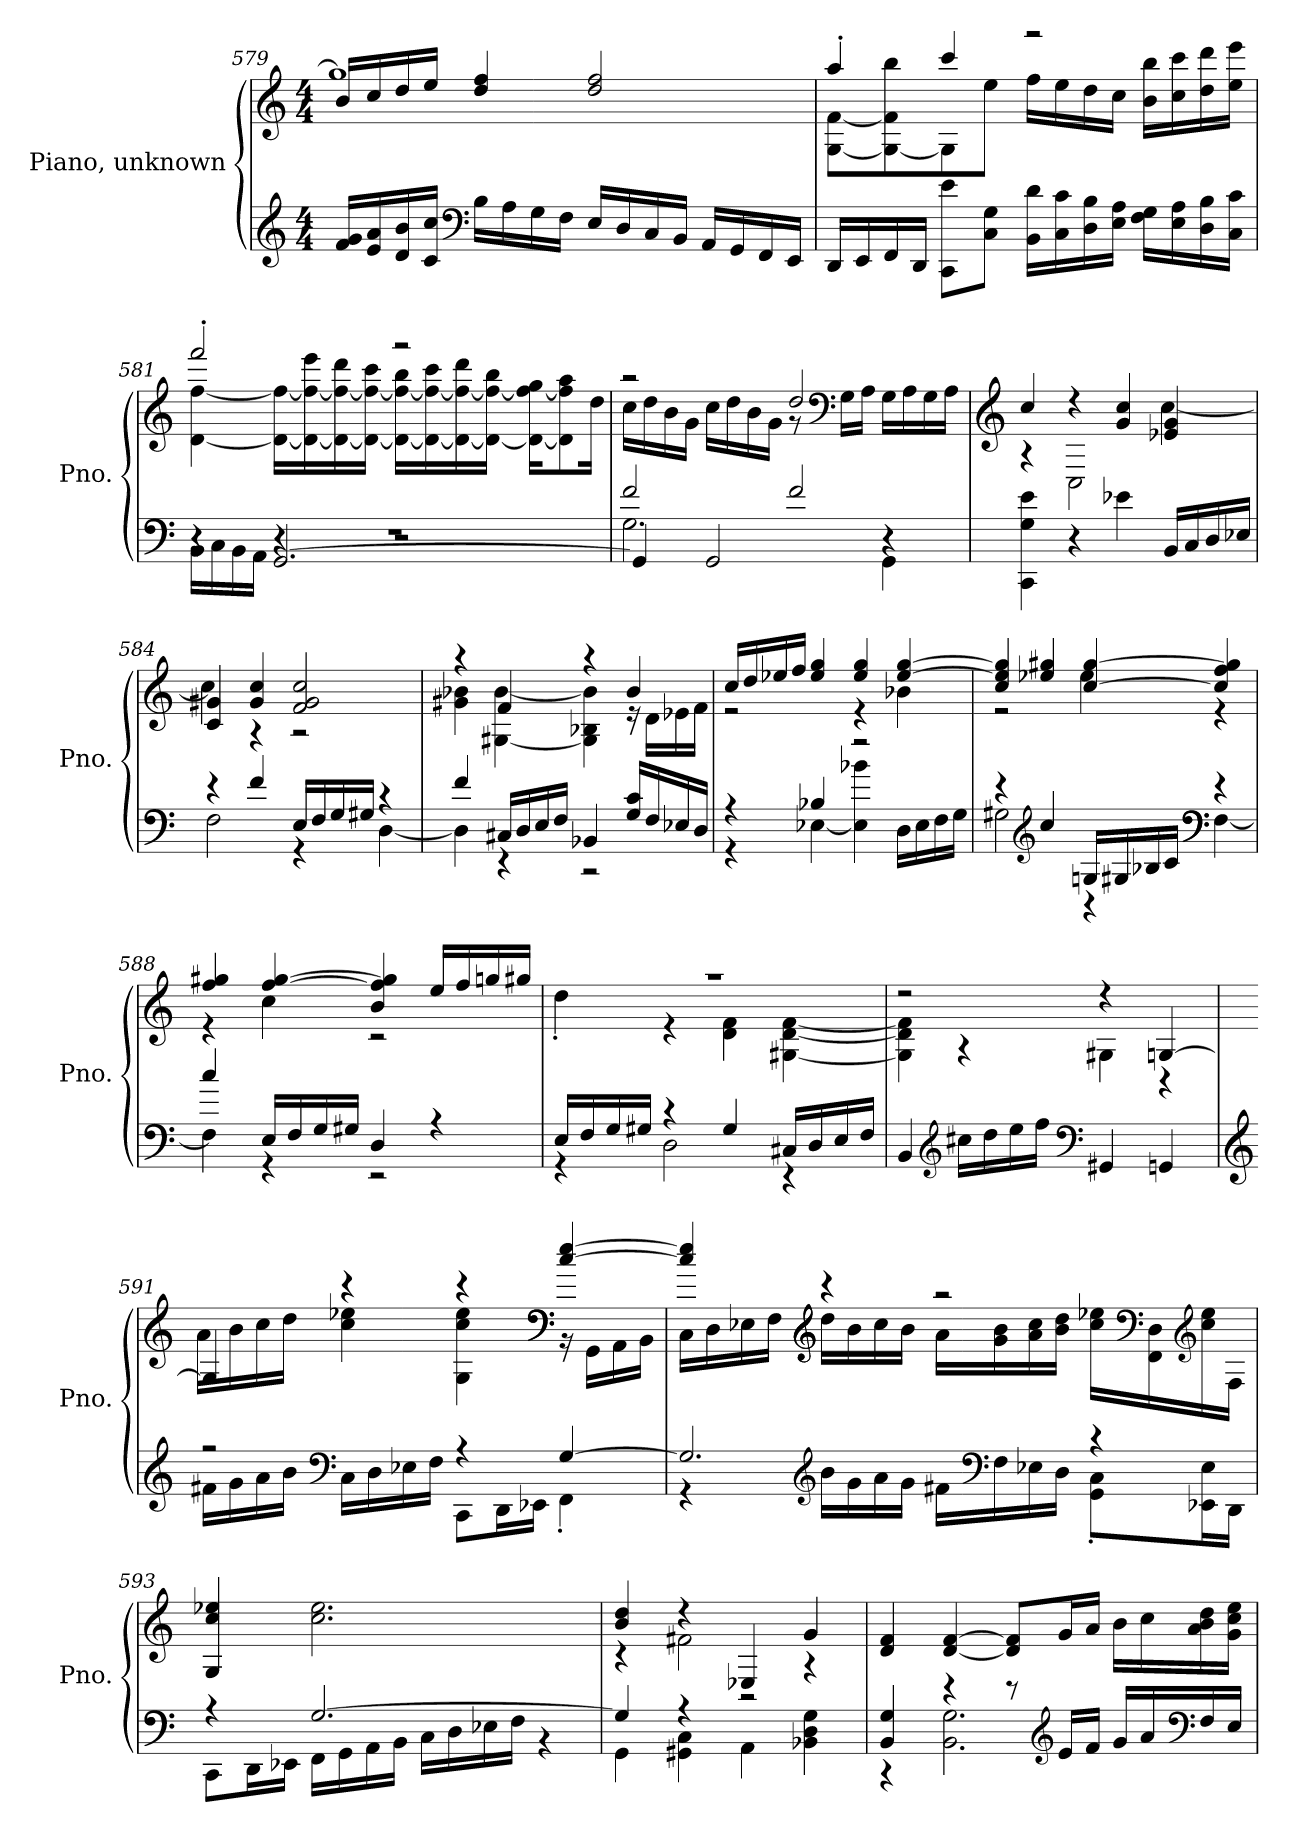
**kern	**kern
*part1	*part1
*staff2	*staff1
*I"Piano, unknown	*
*I'Pno.	*
*clefG2	*clefG2
*k[]	*k[]
*M4/4	*M4/4
=579	=579
*	*^
16f/ 16g/LL	16b/LL	1gg]
16e/ 16a/	16cc/	.
16d/ 16b/	16dd/	.
16c/ 16cc/JJ	16ee/JJ	.
*clefF4	*	*
16B\LL	4dd/ 4ff/	.
16A\	.	.
16G\	.	.
16F\JJ	.	.
16E/LL	2dd/ 2ff/	.
16D/	.	.
16C/	.	.
16BB/JJ	.	.
16AA/LL	.	.
16GG/	.	.
16FF/	.	.
16EE/JJ	.	.
!!LO:LB:g=z	!!
=580	=580	=580
16DD/LL	4aa'/	[8G\ [8f\L
16EE/	.	.
16FF/	.	8G\_ 8f\] 8bb\
16DD/JJ	.	.
8CC\ 8e\L	4ccc/	8G\]
8C\ 8G\J	.	8ee\J
16BB\ 16d\LL	2r	16ff\LL
16C\ 16c\	.	16ee\
16D\ 16B\	.	16dd\
16E\ 16A\JJ	.	16cc\JJ
16F\ 16G\LL	.	16b\ 16bb\LL
16E\ 16A\	.	16cc\ 16ccc\
16D\ 16B\	.	16dd\ 16ddd\
16C\ 16c\JJ	.	16ee\ 16eee\JJ
=581	=581	=581
*^	*	*
*	*^	*	*
1r	16BB\LL	4r	2fff'/	[4d\ [4ff\
.	16C\	.	.	.
.	16BB\	.	.	.
.	16AA\JJ	.	.	.
.	4r	[2.GG/	.	16d\_ 16ff\_LL
.	.	.	.	16d\_ 16ff\_ 16eee\
.	.	.	.	16d\_ 16ff\_ 16ddd\
.	.	.	.	16d\_ 16ff\_ 16ccc\JJ
.	2r	.	2r	16d\_ 16ff\_ 16bb\LL
.	.	.	.	16d\_ 16ff\_ 16ccc\
.	.	.	.	16d\_ 16ff\_ 16ddd\
.	.	.	.	16d\_ 16ff\_ 16bb\JJ
.	.	.	.	16d\_ 16ff\_ 16gg\KL
.	.	.	.	8d\] 8ff\] 8aa\
.	.	.	.	16dd\Jk
!!LO:LB:g=z	!!
=582	=582	=582	=582	=582
2f/	2.G\	4GG/]	2r	16cc\LL
.	.	.	.	16dd\
.	.	.	.	16b\
.	.	.	.	16g\JJ
.	.	2GG/	.	16cc\LL
.	.	.	.	16dd\
.	.	.	.	16b\
.	.	.	.	16g\JJ
2f/	.	.	2dd/	8r
*	*	*	*clefF4	*
.	.	.	.	16G\LL
.	.	.	.	16A\JJ
.	4GG\	4r	.	16G\LL
.	.	.	.	16A\
.	.	.	.	16G\
.	.	.	.	16A\JJ
*v	*v	*v	*	*
=583	=583	=583
*	*clefG2	*
4CC\ 4G\ 4e\	4cc/	4r
4r	4r	2C\
4e-X\	4g/ 4cc/	.
16BB/LL	4e-X/ 4g/	[4cc\
16C/	.	.
16D/	.	.
16E-X/JJ	.	.
=584	=584	=584
*^	*	*
4r	2F\	4c/ 4g#X/	4cc\]
4f/	.	4g#/ 4cc/	4r
16E/LL	4r	2f/ 2g#/ 2cc/	2r
16F/	.	.	.
16G/	.	.	.
16G#X/JJ	.	.	.
4r	[4D\	.	.
!!LO:LB:g=z	!!
=585	=585	=585	=585
4f/	4D\]	4r	4g#X\ 4b-X\
16C#X/LL	4r	4f/	[4G#X\ [4b-\
16D/	.	.	.
16E/	.	.	.
16F/JJ	.	.	.
4BB-X/	2r	4r	4G#\] 4B-X\ 4b-\]
16G/ 16c/LL	.	4b-/	16r
16F/	.	.	16d\LL
16E-X/	.	.	16e-X\
16D/JJ	.	.	16f\JJ
=586	=586	=586	=586
4r	4r	16cc/LL	2r
.	.	16dd/	.
.	.	16ee-X/	.
.	.	16ff/JJ	.
4B-X/	[4E-X\	4ee-/ 4gg/	.
2r	4E-\] 4b-X\	4ee-/ 4gg/	4r
.	16D\LL	[4ee-/ [4gg/	4b-X\
.	16E-\	.	.
.	16F\	.	.
.	16G\JJ	.	.
=587	=587	=587	=587
4r	2G#X\	4cc/ 4ee-/] 4gg/]	2r
*clefG2	*	*	*
4cc/	.	4ee-X/ 4gg#X/	.
16Gn/LL	4r	[4cc/ [4gg#/	4ee-\
16G#X/	.	.	.
16B-X/	.	.	.
16c/JJ	.	.	.
*clefF4	*	*	*
4r	[4F\	4cc/] 4ff/ 4gg#/]	4r
!!LO:LB:g=z	!!
=588	=588	=588	=588
4cc/	4F\]	4ff/ 4gg#X/	4r
16E/LL	4r	[4ff/ [4gg#/	4cc\
16F/	.	.	.
16G/	.	.	.
16G#X/JJ	.	.	.
4D/	2r	4b/ 4ff/] 4gg#/]	2r
4r	.	16ee/LL	.
.	.	16ff/	.
.	.	16ggn/	.
.	.	16gg#X/JJ	.
=589	=589	=589	=589
16E/LL	4r	1r	4dd'\
16F/	.	.	.
16G/	.	.	.
16G#X/JJ	.	.	.
4r	2D\	.	4r
4G#/	.	.	4d\ 4f\
16C#X/LL	4r	.	[4G#X\ [4d\ [4f\
16D/	.	.	.
16E/	.	.	.
16F/JJ	.	.	.
*v	*v	*	*
=590	=590	=590
4BB/	2r	4G#\] 4d\] 4f\]
*clefG2	*	*
16cc#X\LL	.	4r
16dd\	.	.
16ee\	.	.
16ff\JJ	.	.
*clefF4	*	*
4GG#X/	4r	4G#X\
4GGn/	[4Gn/	4r
!!LO:PB:g=z	!!
=591	=591	=591
*clefG2	*	*
*^	*	*
2r	16f#X\LL	4G/]	16a\LL
.	16g\	.	16b\
.	16a\	.	16cc\
.	16b\JJ	.	16dd\JJ
*clefF4	*	*	*
.	16C\LL	4r	4cc\ 4ee-X\
.	16D\	.	.
.	16E-X\	.	.
.	16F\JJ	.	.
4r	8CC\L	4r	4G\ 4cc\ 4ee-\
.	16DD\L	.	.
.	16EE-X\JJ	.	.
*	*	*clefF4	*
[4G/	4FF'\	[4cc/ [4ee-/	16r
.	.	.	16GG\LL
.	.	.	16AA\
.	.	.	16BB\JJ
=592	=592	=592	=592
2.G/]	4r	4cc/] 4ee-/]	16C\LL
.	.	.	16D\
.	.	.	16E-X\
.	.	.	16F\JJ
*clefG2	*	*clefG2	*
.	16b\LL	4r	16dd\LL
.	16g\	.	16b\
.	16a\	.	16cc\
.	16g\JJ	.	16b\JJ
.	16f#X\LL	2r	16a\LL
*clefF4	*	*	*
.	16F\	.	16g\ 16b\
.	16E-X\	.	16a\ 16cc\
.	16D\JJ	.	16b\ 16dd\JJ
4r	8GG\' 8C\'L	.	16cc\ 16ee-X\LL
*	*	*clefF4	*
.	.	.	16FF\ 16D\
*	*	*clefG2	*
.	16EE-X\ 16E-\L	.	16cc\ 16ee-\
.	16DD\JJ	.	16F\JJ
*	*	*v	*v
!!LO:LB:g=z
=593	=593	=593
4r	8CC\L	4G/ 4cc/ 4ee-X/
.	16DD\L	.
.	16EE-X\JJ	.
[2.G/	16FF\LL	2.cc\ 2.ee-\
.	16GG\	.
.	16AA\	.
.	16BB\JJ	.
.	16C\LL	.
.	16D\	.
.	16E-X\	.
.	16F\JJ	.
.	4r	.
=594	=594	=594
*	*	*^
4G/]	4GG\	4b/ 4dd/	4r
4r	4GG#X\ 4C\	4r	2f#X\
2r	4AA\	4E-X/	.
.	4BB-X\ 4D\ 4G\	4g/	4r
*	*	*v	*v
=595	=595	=595
4BB/ 4G/	4r	4d/ 4f/
4r	2.BB\ 2.G\	[4d/ [4f/
8r	.	8d/] 8f/]L
*clefG2	*	*
16e/LL	.	16g/L
16f/JJ	.	16a/JJ
16g/LL	.	16b\LL
16a/	.	16cc\
*clefF4	*	*
16F/	.	16a\ 16b\ 16dd\
16E/JJ	.	16g\ 16cc\ 16ee\JJ
*v	*v	*
=	=
*-	*-
